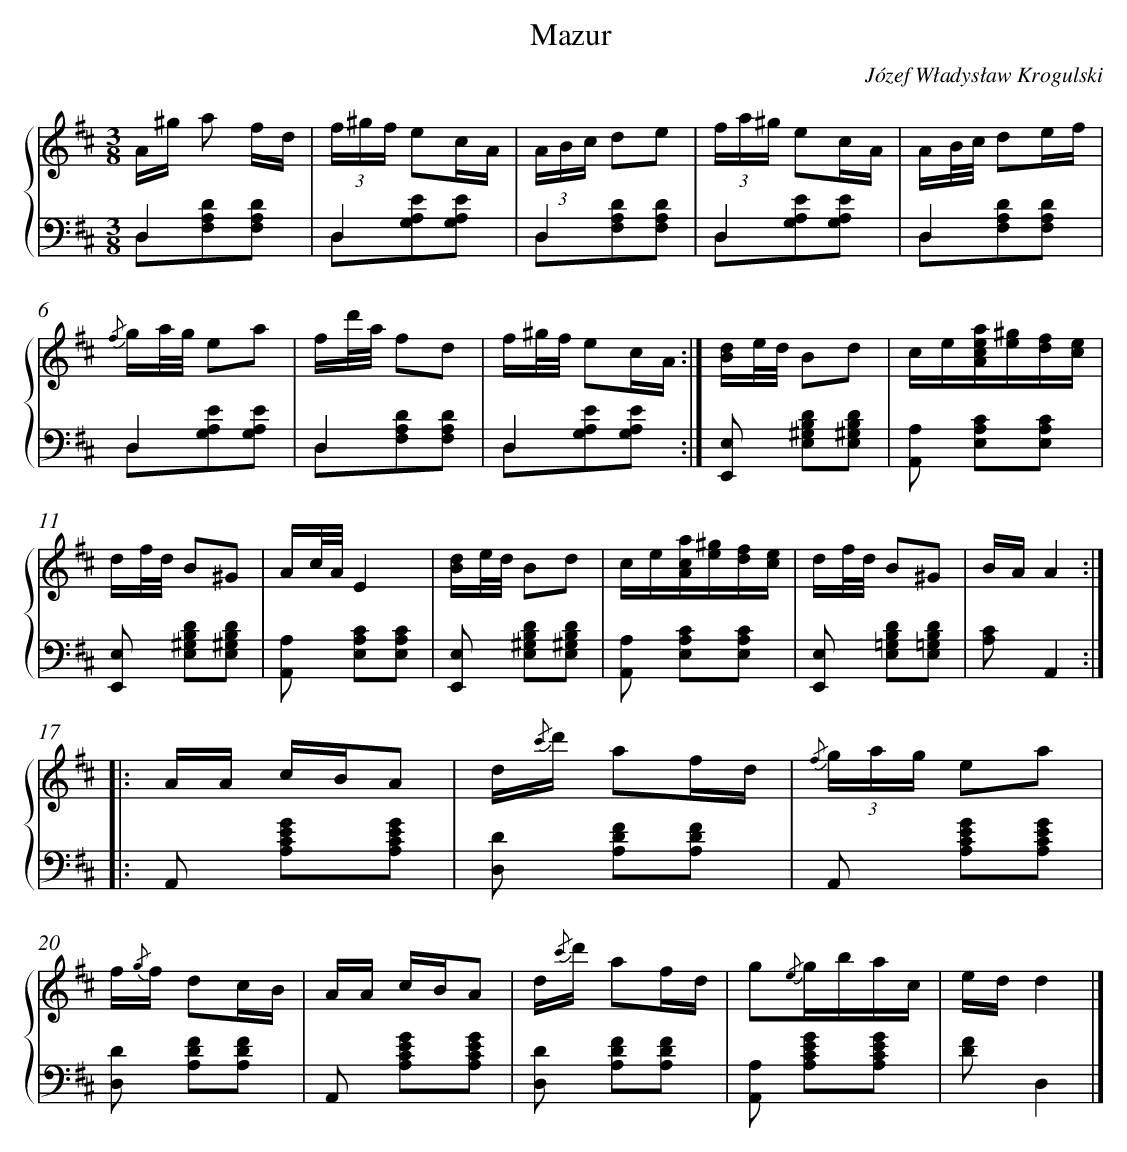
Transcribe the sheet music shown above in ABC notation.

X:1
T: Mazur
C: Józef Władysław Krogulski
L: 1/8
M: 3/8
%%staves {1 2}
V: 1 clef=treble
V: 2 clef=bass
K: D
[V:1] A/^g/ a f/d/ |
[V:2] D,2x & D,[DA,F,][DA,F,] |
[V:1] (3f/^g/f/ ec/A/ |
[V:2] D,2x & D,[EA,G,][EA,G,] |
[V:1] (3A/B/c/ de |
[V:2] D,2x & D,[DA,F,][DA,F,] |
[V:1] (3f/a/^g/ ec/A/ |
[V:2] D,2x & D,[EA,G,][EA,G,] |
[V:1] A/B//c// de/f/ |
[V:2] D,2x & D,[DA,F,][DA,F,] |
[V:1] {/f} g/a//g// ea |
[V:2] D,2x & D,[EA,G,][EA,G,] |
[V:1] f/d'//a// fd |
[V:2] D,2x & D,[DA,F,][DA,F,] |
[V:1] f/^g//f// ec/A/ :|]
[V:2] D,2x & D,[EA,G,][EA,G,] :|]
[V:1] [d/B/]e//d// Bd |
[V:2] [E,E,,] [DB,^G,E,][DB,^G,E,] |
[V:1] c/e/[a/e/c/A/][^g/e/][f/d/][e/c/] |
[V:2] [A,A,,] [CA,E,][CA,E,] |
[V:1] d/f//d// B^G |
[V:2] [E,E,,] [DB,^G,E,][DB,^G,E,] |
[V:1] A/c//A//E2 |
[V:2] [A,A,,] [CA,E,][CA,E,] |
[V:1] [d/B/]e//d// Bd |
[V:2] [E,E,,] [DB,^G,E,][DB,^G,E,] |
[V:1] c/e/[a/c/A/][^g/e/][f/d/][e/c/] |
[V:2] [A,A,,] [CA,E,][CA,E,] |
[V:1] d/f//d// B^G |
[V:2] [E,E,,] [DB,=G,E,][DB,=G,E,] |
[V:1] B/A/A2 :|]|:
[V:2] [CA,]A,,2 :|]|:
[V:1] A/A/ c/B/A |
[V:2] A,, [GECA,][GECA,] |
[V:1] d/{/c'}d'/ af/d/ |
[V:2] [DD,] [FDA,][FDA,] |
[V:1] {/f} (3g/a/g/ ea |
[V:2] A,, [GECA,][GECA,] |
[V:1] f/{/g}f/ dc/B/ |
[V:2] [DD,] [FDA,][FDA,] |
[V:1] A/A/ c/B/A |
[V:2] A,, [GECA,][GECA,] |
[V:1] d/{/c'}d'/ af/d/ |
[V:2] [DD,] [FDA,][FDA,] |
[V:1] g{/e}g/b/a/c/ |
[V:2] [A,A,,] [GECA,][GECA,] |
[V:1] e/d/d2 |]
[V:2] [FD]D,2 |]
